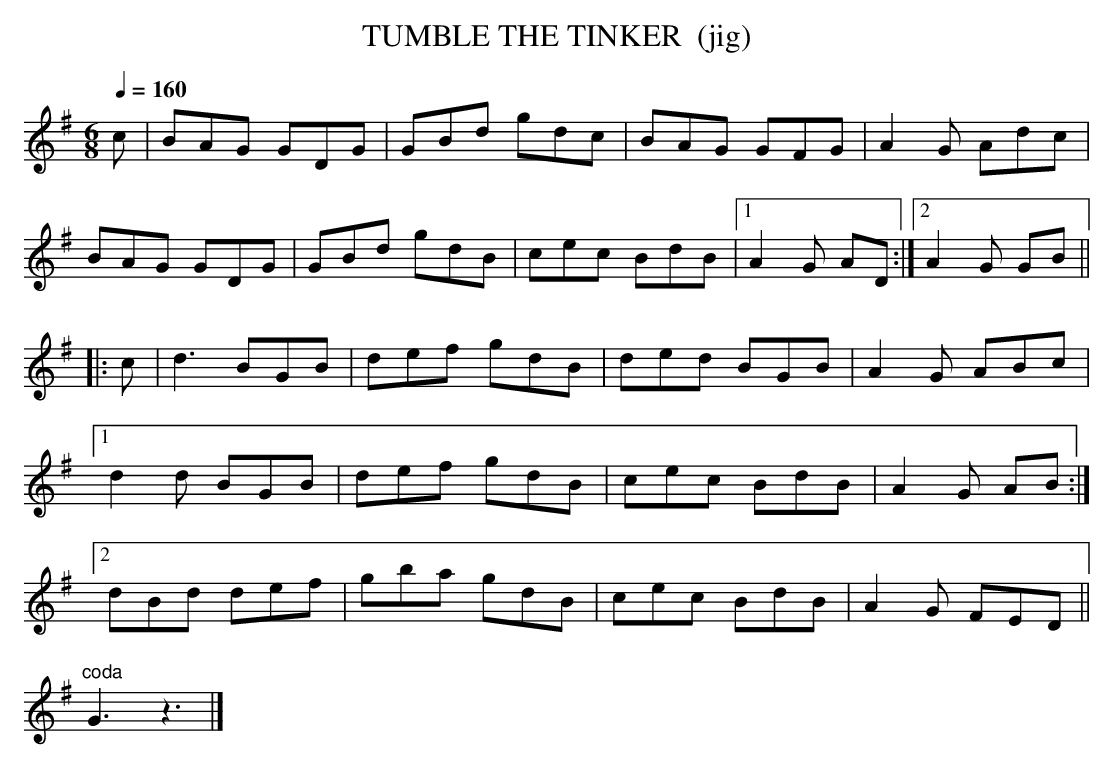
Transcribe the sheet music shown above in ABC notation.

X:1
T:TUMBLE THE TINKER  (jig)
Q:1/4=160
M:6/8
L:1/8
K:G
c|BAG GDG|GBd gdc|BAG GFG|A2G Adc|
BAG GDG|GBd gdB|cec BdB|1 A2G AD:|2 A2G GB||
|:c|d3 BGB|def gdB|ded BGB|A2 G ABc|
[1 d2d BGB|def gdB|cec BdB|A2G AB :|
[2 dBd def|gba gdB|cec BdB|A2G FED||
"^coda"G3z3|]
